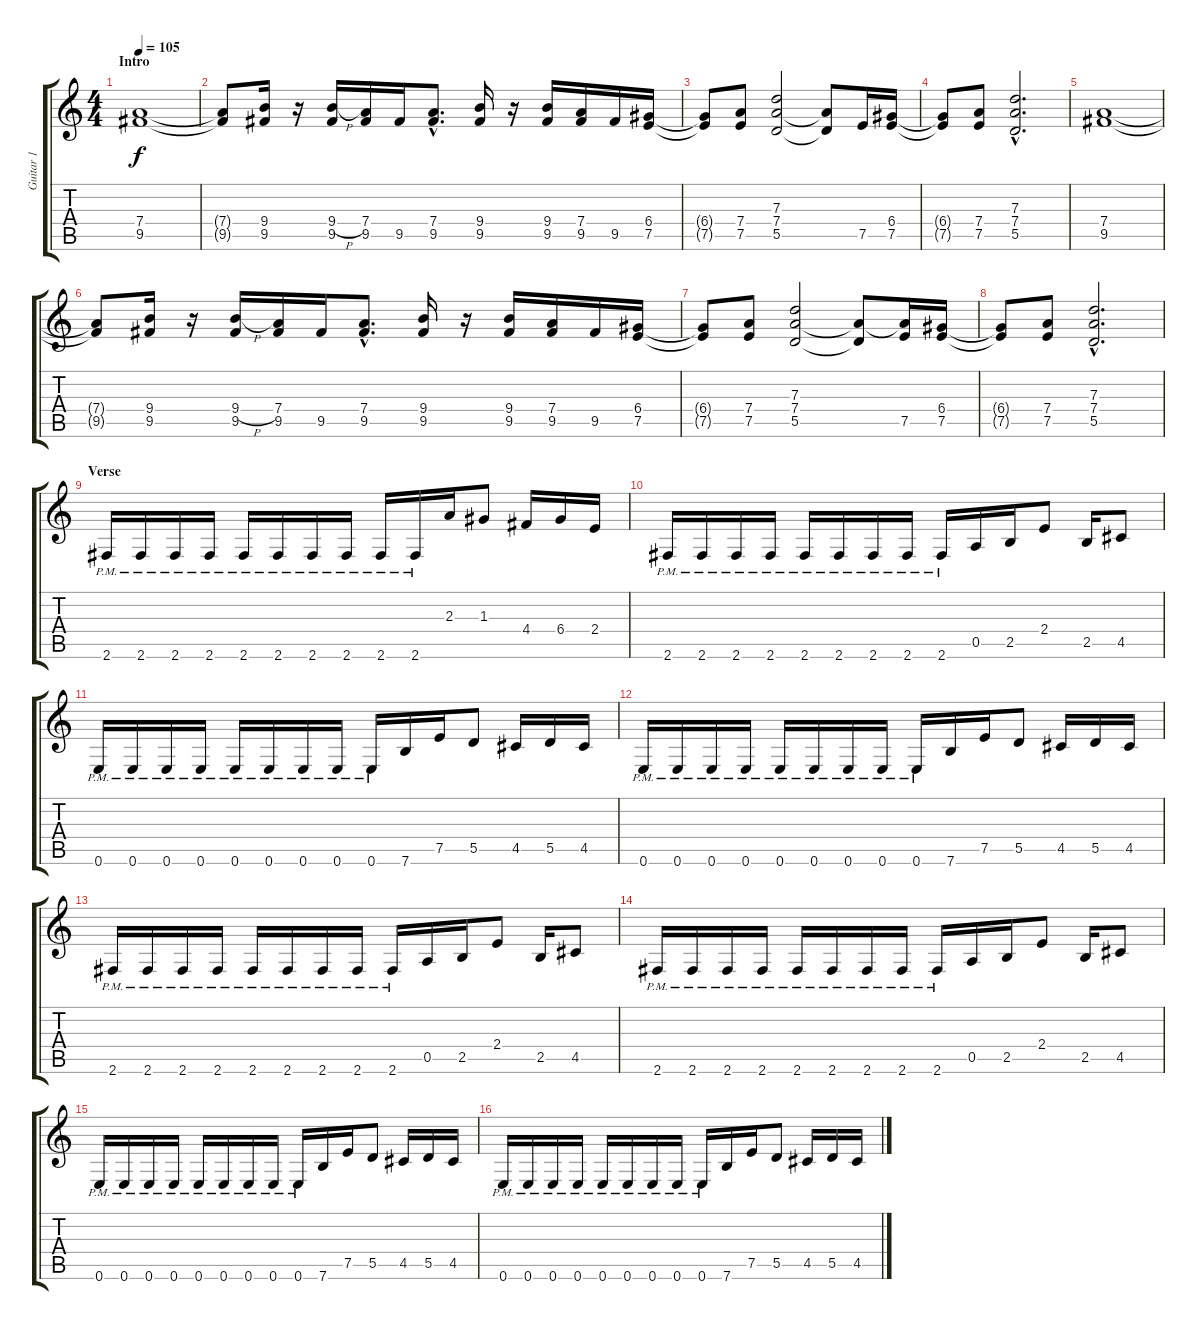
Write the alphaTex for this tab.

\track ("Guitar 1" "Guitar 1") {instrument distortionguitar}
\staff {score tabs}
\tuning (E4 B3 G3 D3 A2 E2) {hide}
\ts (4 4)
\section ("" "Intro")
\tempo 105
\clef g2
\ks c
(7.4 9.5).1{dy f instrument distortionguitar} |
(7.4{t} 9.5{t}).8 (9.4 9.5).16 r.16 (9.4{h} 9.5).16 (7.4 9.5).16 9.5.16 (7.4{hac} 9.5{hac}).8{d} (9.4 9.5).16 r.16 (9.4 9.5).16 (7.4 9.5).16 9.5.16 (6.4 7.5).16 |
(6.4{t} 7.5{t}).8 (7.4 7.5).8 (7.3 7.4 5.5).2 (7.4{t} 5.5{t}).8 7.5.16 (6.4 7.5).16 |
(6.4{t} 7.5{t}).8 (7.4 7.5).8 (7.3{hac} 7.4{hac} 5.5{hac}).2{d} |
(7.4 9.5).1 |
(7.4{t} 9.5{t}).8 (9.4 9.5).16 r.16 (9.4{h} 9.5).16 (7.4 9.5).16 9.5.16 (7.4{hac} 9.5{hac}).8{d} (9.4 9.5).16 r.16 (9.4 9.5).16 (7.4 9.5).16 9.5.16 (6.4 7.5).16 |
(6.4{t} 7.5{t}).8 (7.4 7.5).8 (7.3 7.4 5.5).2 (7.4{t} 5.5{t}).8 (7.4{t} 7.5).16 (6.4 7.5).16 |
(6.4{t} 7.5{t}).8 (7.4 7.5).8 (7.3{hac} 7.4{hac} 5.5{hac}).2{d} |
\section ("" "Verse")
2.6{pm}.16 2.6{pm}.16 2.6{pm}.16 2.6{pm}.16 2.6{pm}.16 2.6{pm}.16 2.6{pm}.16 2.6{pm}.16 2.6{pm}.16 2.6{pm}.16 2.3.16 1.3.8 4.4.16 6.4.16 2.4.16 |
2.6{pm}.16 2.6{pm}.16 2.6{pm}.16 2.6{pm}.16 2.6{pm}.16 2.6{pm}.16 2.6{pm}.16 2.6{pm}.16 2.6{pm}.16 0.5.16 2.5.16 2.4.8 2.5.16 4.5.8 |
0.6{pm}.16 0.6{pm}.16 0.6{pm}.16 0.6{pm}.16 0.6{pm}.16 0.6{pm}.16 0.6{pm}.16 0.6{pm}.16 0.6{pm}.16 7.6.16 7.5.16 5.5.8 4.5.16 5.5.16 4.5.16 |
0.6{pm}.16 0.6{pm}.16 0.6{pm}.16 0.6{pm}.16 0.6{pm}.16 0.6{pm}.16 0.6{pm}.16 0.6{pm}.16 0.6{pm}.16 7.6.16 7.5.16 5.5.8 4.5.16 5.5.16 4.5.16 |
2.6{pm}.16 2.6{pm}.16 2.6{pm}.16 2.6{pm}.16 2.6{pm}.16 2.6{pm}.16 2.6{pm}.16 2.6{pm}.16 2.6{pm}.16 0.5.16 2.5.16 2.4.8 2.5.16 4.5.8 |
2.6{pm}.16 2.6{pm}.16 2.6{pm}.16 2.6{pm}.16 2.6{pm}.16 2.6{pm}.16 2.6{pm}.16 2.6{pm}.16 2.6{pm}.16 0.5.16 2.5.16 2.4.8 2.5.16 4.5.8 |
0.6{pm}.16 0.6{pm}.16 0.6{pm}.16 0.6{pm}.16 0.6{pm}.16 0.6{pm}.16 0.6{pm}.16 0.6{pm}.16 0.6{pm}.16 7.6.16 7.5.16 5.5.8 4.5.16 5.5.16 4.5.16 |
0.6{pm}.16 0.6{pm}.16 0.6{pm}.16 0.6{pm}.16 0.6{pm}.16 0.6{pm}.16 0.6{pm}.16 0.6{pm}.16 0.6{pm}.16 7.6.16 7.5.16 5.5.8 4.5.16 5.5.16 4.5.16
